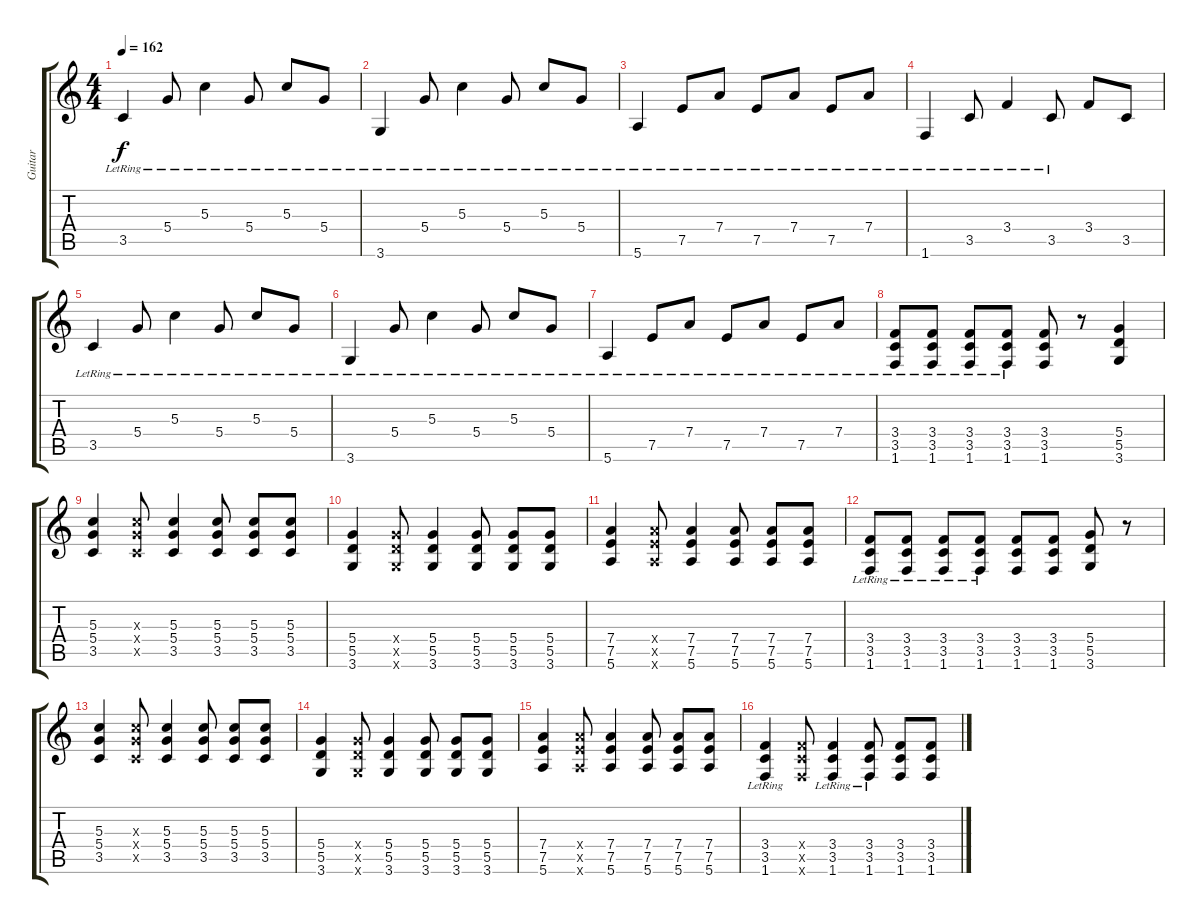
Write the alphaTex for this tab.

\track ("Guitar" "Guitar") {instrument overdrivenguitar}
\staff {score tabs}
\tuning (E4 B3 G3 D3 A2 E2) {hide}
\ts (4 4)
\tempo 162
\clef g2
\ks c
3.5{lr}.4{dy f instrument overdrivenguitar} 5.4{lr}.8 5.3{lr}.4 5.4{lr}.8 5.3{lr}.8 5.4{lr}.8 |
3.6{lr}.4 5.4{lr}.8 5.3{lr}.4 5.4{lr}.8 5.3{lr}.8 5.4{lr}.8 |
5.6{lr}.4 7.5{lr}.8 7.4{lr}.8 7.5{lr}.8 7.4{lr}.8 7.5{lr}.8 7.4{lr}.8 |
1.6{lr}.4 3.5{lr}.8 3.4{lr}.4 3.5{lr}.8 3.4.8 3.5.8 |
3.5{lr}.4 5.4{lr}.8 5.3{lr}.4 5.4{lr}.8 5.3{lr}.8 5.4{lr}.8 |
3.6{lr}.4 5.4{lr}.8 5.3{lr}.4 5.4{lr}.8 5.3{lr}.8 5.4{lr}.8 |
5.6{lr}.4 7.5{lr}.8 7.4{lr}.8 7.5{lr}.8 7.4{lr}.8 7.5{lr}.8 7.4{lr}.8 |
(3.4 3.5 1.6{lr}).8 (3.4 3.5{lr} 1.6).8 (3.4{lr} 3.5 1.6).8 (3.4 3.5{lr} 1.6).8 (3.4 3.5 1.6).8 r.8 (5.4 5.5 3.6).4 |
(5.3 5.4 3.5).4 (5.3{x} 5.4{x} 3.5{x}).8 (5.3 5.4 3.5).4 (5.3 5.4 3.5).8 (5.3 5.4 3.5).8 (5.3 5.4 3.5).8 |
(5.4 5.5 3.6).4 (5.4{x} 5.5{x} 3.6{x}).8 (5.4 5.5 3.6).4 (5.4 5.5 3.6).8 (5.4 5.5 3.6).8 (5.4 5.5 3.6).8 |
(7.4 7.5 5.6).4 (7.4{x} 7.5{x} 5.6{x}).8 (7.4 7.5 5.6).4 (7.4 7.5 5.6).8 (7.4 7.5 5.6).8 (7.4 7.5 5.6).8 |
(3.4 3.5 1.6{lr}).8 (3.4 3.5{lr} 1.6).8 (3.4{lr} 3.5 1.6).8 (3.4 3.5{lr} 1.6).8 (3.4 3.5 1.6).8 (3.4 3.5 1.6).8 (5.4 5.5 3.6).8 r.8 |
(5.3 5.4 3.5).4 (5.3{x} 5.4{x} 3.5{x}).8 (5.3 5.4 3.5).4 (5.3 5.4 3.5).8 (5.3 5.4 3.5).8 (5.3 5.4 3.5).8 |
(5.4 5.5 3.6).4 (5.4{x} 5.5{x} 3.6{x}).8 (5.4 5.5 3.6).4 (5.4 5.5 3.6).8 (5.4 5.5 3.6).8 (5.4 5.5 3.6).8 |
(7.4 7.5 5.6).4 (7.4{x} 7.5{x} 5.6{x}).8 (7.4 7.5 5.6).4 (7.4 7.5 5.6).8 (7.4 7.5 5.6).8 (7.4 7.5 5.6).8 |
(3.4 3.5 1.6{lr}).4 (3.4{x} 3.5{x} 1.6{x}).8 (3.4{lr} 3.5 1.6).4 (3.4 3.5{lr} 1.6).8 (3.4 3.5 1.6).8 (3.4 3.5 1.6).8
